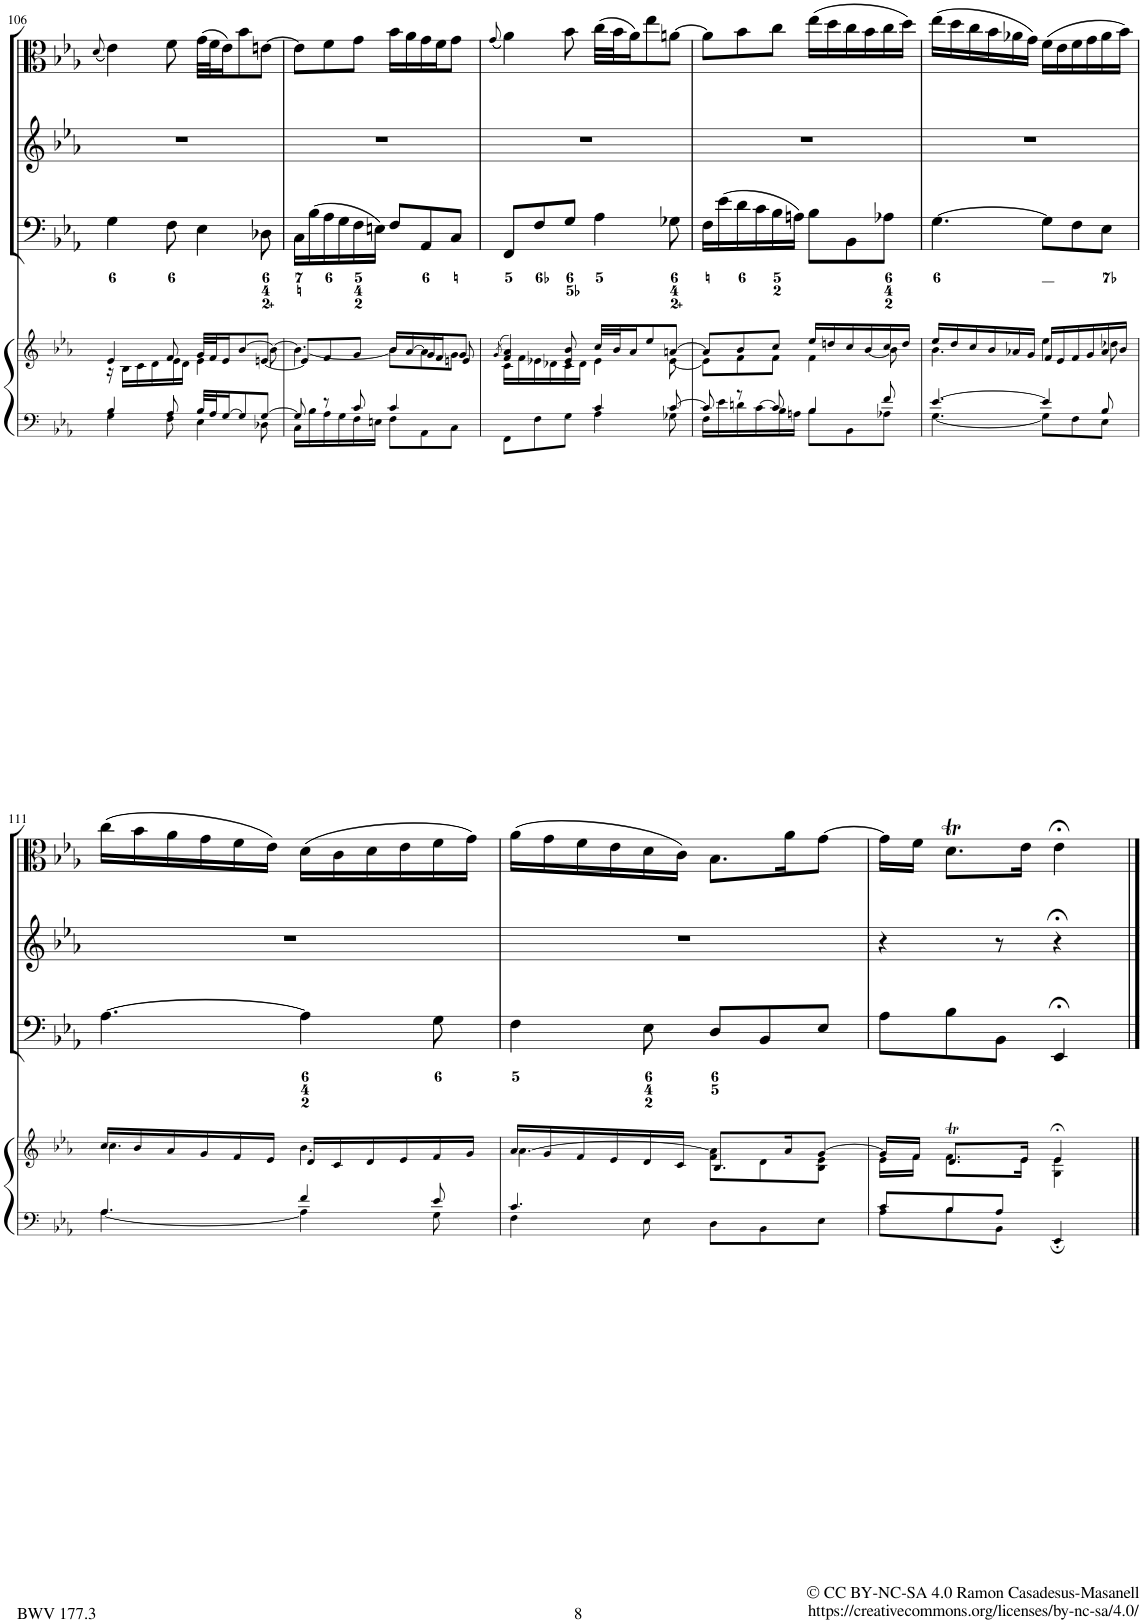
**kern	**kern	**kern	**kern	**kern
*part4	*part4	*part3	*part2	*part1
*staff5	*staff4	*staff3	*staff2	*staff1
*I"Piano reduction	*	*I"Continuo	*I"Soprano	*I"Oboe da caccia
*I'Pno	*	*	*	*I'Ob
!!LO:PB:g=z
*clefF4	*clefG2	*clefF4	*clefG2	*clefC3
*k[b-e-a-]	*k[b-e-a-]	*k[b-e-a-]	*k[b-e-a-]	*k[b-e-a-]
*M6/8	*M6/8	*M6/8	*M6/8	*M6/8
=106	=106	=106	=106	=106
.	.	.	.	(8qd/
*^	*^	*	*	*
4B-/	4G\	4e-/	16r	4G\	2.r	4e-\)
.	.	.	16B-\LL	.	.	.
.	.	.	16c\	.	.	.
.	.	.	16d\	.	.	.
8A-/	8F\	8f/	16e-\	8F\	.	8f\
.	.	.	16d\JJ	.	.	.
32B-/LLL	4E-\	32g/LLL	4e-\	4E-\	.	(32g\LLL
32A-/J	.	32f/J	.	.	.	32f\J
[16G/J	.	16e-/J	.	.	.	16e-\J)
8G/]	.	[8b-/	.	.	.	8b-\
[8G/J	8D-X\	[<8en/J	8b-\_	8D-X\	.	[8en\J
=107	=107	=107	=107	=107	=107	=107
*	*	*	*^	*	*	*
8G/]	16C\LL	8e/L]	4.b-\_	8ryy	16C\LL	2.r	8e\L]
.	16B-\	.	.	.	(16B-\	.	.
*	*	*	*v	*v	*	*	*
8r	16A-\	8f/	.	16A-\	.	8f\
.	16G\	.	.	16G\	.	.
8c/	16F\	8g/J	.	16F\	.	8g\J
.	16En\JJ	.	.	16En\JJ)	.	.
4c/	8F\L	16b-/LL	8b-\L]	8F/L	.	16b-\LL
.	.	[16a-/	.	.	.	16a-\
.	8AA-\	16g/	8a-\]	8AA-/	.	16g\
.	.	16f/J	.	.	.	16f\J
*	*	*	*^	*	*	*
8ryy	8C\J	8g/J	8g\J	8en/	8C/J	.	8g\J
*	*	*v	*v	*v	*	*	*
=108	=108	=108	=108	=108	=108
.	.	(8qg/	.	.	(8qg/
*	*	*^	*	*	*
4.ryy	8FF\L	4f/ 4a-/)	16c\LL	8FF/L	2.r	4a-\)
.	.	.	16f\	.	.	.
.	8F\	.	16e-X\	8F/	.	.
.	.	.	16d-X\	.	.	.
.	8G\J	8e-/ 8b-/	16c\	8G/J	.	8b-\
.	.	.	16d-\JJ	.	.	.
4c/	4A-\	32cc/LLL	4e-\	4A-\	.	(32cc\LLL
.	.	32b-/J	.	.	.	32b-\J
.	.	16a-/J	.	.	.	16a-\J)
.	.	8ee-/	.	.	.	8ee-\
[8c/	8G-X\	[8an/J	[8e-\	8G-X\	.	[8an\J
=109	=109	=109	=109	=109	=109	=109
8c/]	16F\LL	8a/L]	8e-\L]	16F\LL	2.r	8a\L]
.	16e-\	.	.	(16e-\	.	.
8r	16dn\	8b-/	8f\	16d\	.	8b-\
.	[>16c\	.	.	16c\	.	.
8c/]	16B-\	8cc/J	8f\J	16B-\	.	8cc\J
.	16An\JJ	.	.	16An\JJ)	.	.
4B-/	8B-\L	16ee-/LL	4f\	8B-\L	.	(16ee-\LL
.	.	16ddn/	.	.	.	16dd\
.	8BB-\	16cc/	.	8BB-\	.	16cc\
.	.	[<16b-/	.	.	.	16b-\
8f/	8A-X\J	16cc/	8b-\]	8A-X\J	.	16cc\
.	.	16dd/JJ	.	.	.	16dd\JJ)
=110	=110	=110	=110	=110	=110	=110
[4.e-/	[4.G\	16ee-/LL	4.b-\	[4.G\	2.r	(16ee-\LL
.	.	16dd/	.	.	.	16dd\
.	.	16cc/	.	.	.	16cc\
.	.	16b-/	.	.	.	16b-\
.	.	16a-X/	.	.	.	16a-X\
.	.	16g/JJ	.	.	.	16g\JJ)
4e-/]	8G\L]	16f/LL	4ee-\	8G\L]	.	(16f\LL
.	.	16e-/	.	.	.	16e-\
.	8F\	16f/	.	8F\	.	16f\
.	.	16g/	.	.	.	16g\
8B-/	8E-\J	16a-/	8dd-X\	8E-\J	.	16a-\
.	.	16b-/JJ	.	.	.	16b-\JJ)
!!LO:LB:g=z
=111	=111	=111	=111	=111	=111	=111
4.A-/	[4.A-\	16cc/LL	4.cc\	[4.A-\	2.r	(16cc\LL
.	.	16b-/	.	.	.	16b-\
.	.	16a-/	.	.	.	16a-\
.	.	16g/	.	.	.	16g\
.	.	16f/	.	.	.	16f\
.	.	16e-/JJ	.	.	.	16e-\JJ)
4f/	4A-\]	16d/LL	4.b-\	4A-\]	.	(16d\LL
.	.	16c/	.	.	.	16c\
.	.	16d/	.	.	.	16d\
.	.	16e-/	.	.	.	16e-\
8e-/	8G\	16f/	.	8G\	.	16f\
.	.	16g/JJ	.	.	.	16g\JJ)
=112	=112	=112	=112	=112	=112	=112
4.c/	4F\	16a-/LL	[>4.a-\	4F\	2.r	(16a-\LL
.	.	16g/	.	.	.	16g\
.	.	16f/	.	.	.	16f\
.	.	16e-/	.	.	.	16e-\
.	8E-\	16d/	.	8E-\	.	16d\
.	.	16c/JJ	.	.	.	16c\JJ)
4.ryy	8D\L	8.B-/L	8f\ 8a-\]L	8D/L	.	8.B-\L
.	8BB-\	.	8d\	8BB-/	.	.
.	.	16a-/K	.	.	.	16a-\K
.	8E-\J	[8g/J	8B-\ 8e-\J	8E-/J	.	[8g\J
=113	=113	=113	=113	=113	=113	=113
8c/L	8A-\L	16g/LL]	16e-\LL	8A-\L	4r	16g\LL]
.	.	16f/JJ	16f\JJ	.	.	16f\JJ
8B-/	8B-\	8.dt/L	8.f\L	8B-\	.	8.dt\L
8A-/J	8BB-\J	.	.	8BB-\J	8r	.
.	.	16e-/Jk	16e-\Jk	.	.	16e-\Jk
4EE-;/	4ryy	4e-;</	4G\ 4e-\	4EE-;</	4r;<	4e-;<\
*v	*v	*	*	*	*	*
*	*v	*v	*	*	*
==	==	==	==	==
*-	*-	*-	*-	*-
